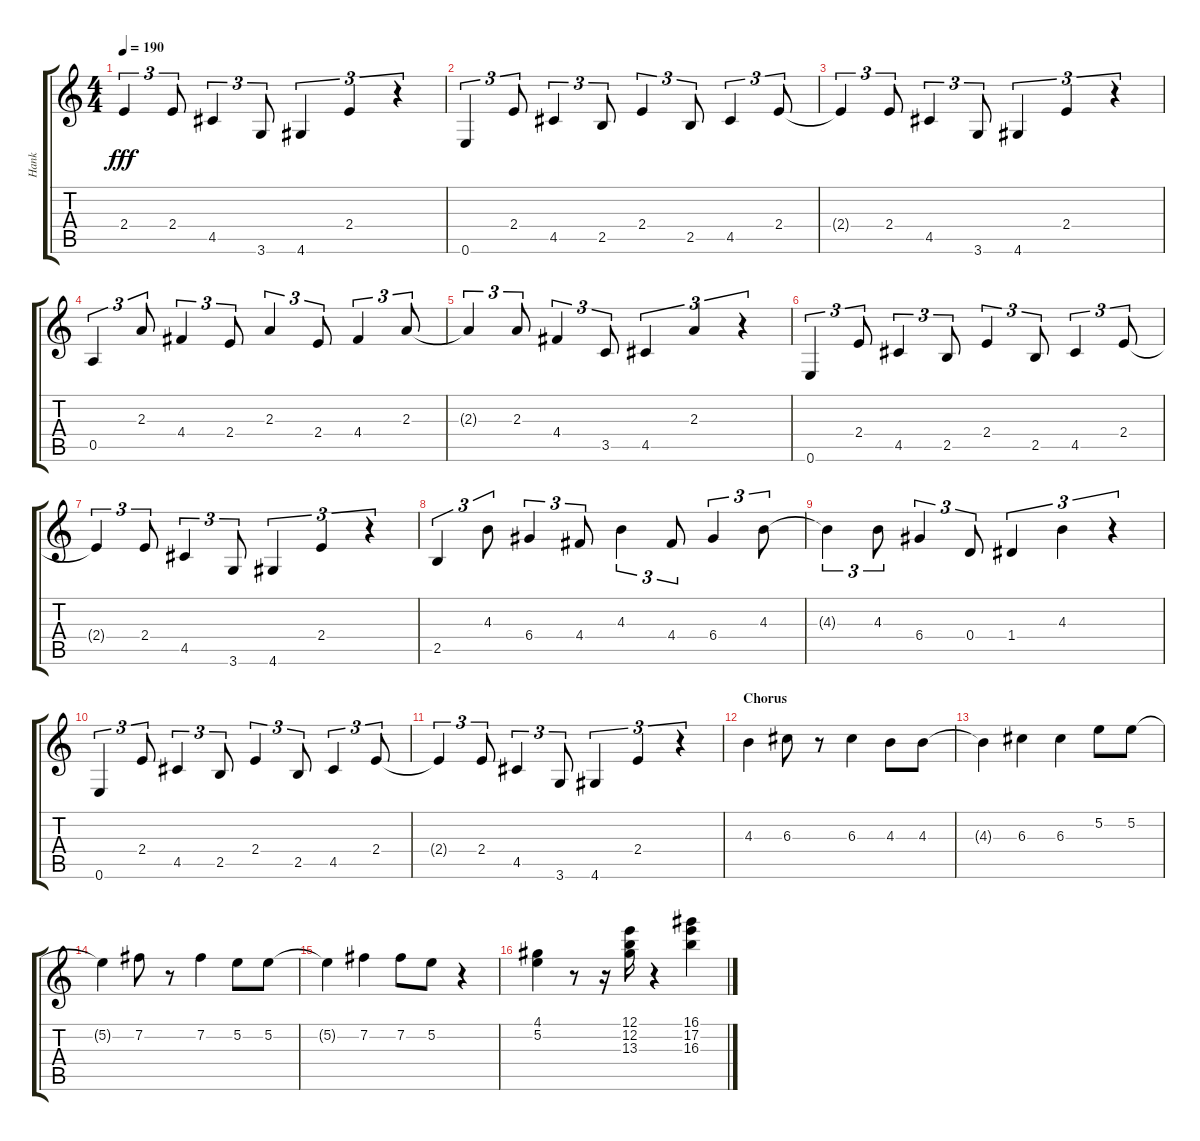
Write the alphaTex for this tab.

\track ("Hank" "Hank") {instrument electricguitarclean}
\staff {score tabs}
\tuning (E4 B3 G3 D3 A2 E2) {hide}
\ts (4 4)
\tempo 190
\clef g2
\ks c
2.4{t}.4{tu (3 2) dy fff} 2.4.8{tu (3 2)} 4.5.4{tu (3 2)} 3.6.8{tu (3 2)} 4.6.4{tu (3 2)} 2.4.4{tu (3 2)} r.4{tu (3 2)} |
0.6.4{tu (3 2)} 2.4.8{tu (3 2)} 4.5.4{tu (3 2)} 2.5.8{tu (3 2)} 2.4.4{tu (3 2)} 2.5.8{tu (3 2)} 4.5.4{tu (3 2)} 2.4.8{tu (3 2)} |
2.4{t}.4{tu (3 2)} 2.4.8{tu (3 2)} 4.5.4{tu (3 2)} 3.6.8{tu (3 2)} 4.6.4{tu (3 2)} 2.4.4{tu (3 2)} r.4{tu (3 2)} |
0.5.4{tu (3 2)} 2.3.8{tu (3 2)} 4.4.4{tu (3 2)} 2.4.8{tu (3 2)} 2.3.4{tu (3 2)} 2.4.8{tu (3 2)} 4.4.4{tu (3 2)} 2.3.8{tu (3 2)} |
2.3{t}.4{tu (3 2)} 2.3.8{tu (3 2)} 4.4.4{tu (3 2)} 3.5.8{tu (3 2)} 4.5.4{tu (3 2)} 2.3.4{tu (3 2)} r.4{tu (3 2)} |
0.6.4{tu (3 2)} 2.4.8{tu (3 2)} 4.5.4{tu (3 2)} 2.5.8{tu (3 2)} 2.4.4{tu (3 2)} 2.5.8{tu (3 2)} 4.5.4{tu (3 2)} 2.4.8{tu (3 2)} |
2.4{t}.4{tu (3 2)} 2.4.8{tu (3 2)} 4.5.4{tu (3 2)} 3.6.8{tu (3 2)} 4.6.4{tu (3 2)} 2.4.4{tu (3 2)} r.4{tu (3 2)} |
2.5.4{tu (3 2)} 4.3.8{tu (3 2)} 6.4.4{tu (3 2)} 4.4.8{tu (3 2)} 4.3.4{tu (3 2)} 4.4.8{tu (3 2)} 6.4.4{tu (3 2)} 4.3.8{tu (3 2)} |
4.3{t}.4{tu (3 2)} 4.3.8{tu (3 2)} 6.4.4{tu (3 2)} 0.4.8{tu (3 2)} 1.4.4{tu (3 2)} 4.3.4{tu (3 2)} r.4{tu (3 2)} |
0.6.4{tu (3 2)} 2.4.8{tu (3 2)} 4.5.4{tu (3 2)} 2.5.8{tu (3 2)} 2.4.4{tu (3 2)} 2.5.8{tu (3 2)} 4.5.4{tu (3 2)} 2.4.8{tu (3 2)} |
2.4{t}.4{tu (3 2)} 2.4.8{tu (3 2)} 4.5.4{tu (3 2)} 3.6.8{tu (3 2)} 4.6.4{tu (3 2)} 2.4.4{tu (3 2)} r.4{tu (3 2)} |
\section ("" "Chorus")
4.3.4 6.3.8 r.8 6.3.4 4.3.8 4.3.8 |
4.3{t}.4 6.3.4 6.3.4 5.2.8 5.2.8 |
5.2{t}.4 7.2.8 r.8 7.2.4 5.2.8 5.2.8 |
5.2{t}.4 7.2.4 7.2.8 5.2.8 r.4 |
(4.1 5.2).4 r.8 r.16 (12.1 12.2 13.3).16 r.4 (16.1 17.2 16.3).4
